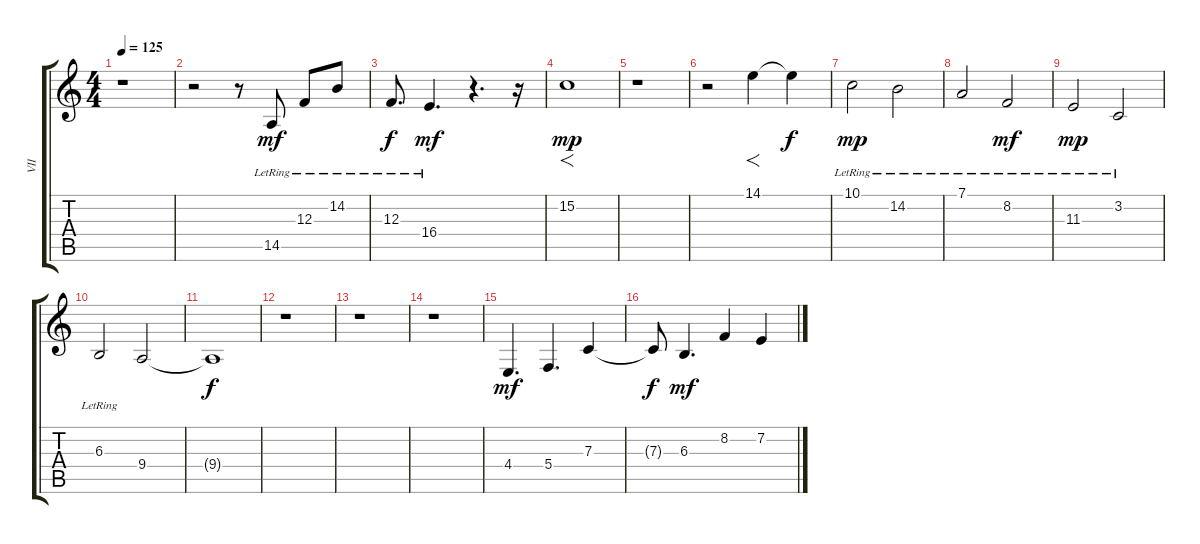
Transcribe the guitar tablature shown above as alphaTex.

\track ("VII" "VII") {instrument vibraphone}
\staff {score tabs}
\tuning (D4 A3 F3 C3 G2 D2) {hide}
\ts (4 4)
\tempo 125
\clef g2
\ks c
r.1{dy p} |
r.2 r.8 14.5{lr}.8{dy mf} 12.3{lr}.8 14.2{lr}.8 |
12.3{lr}.8{d dy f} 16.4{lr}.4{d dy mf} r.4{d} r.16 |
15.2.1{f dy mp} |
r.1 |
r.2 14.1.4{f} 14.1{t}.4{dy f} |
10.1{lr}.2{dy mp} 14.2{lr}.2 |
7.1{lr}.2 8.2{lr}.2{dy mf} |
11.3{lr}.2{dy mp} 3.2{lr}.2 |
6.3{lr}.2 9.4.2 |
9.4{t}.1{dy f} |
r.1 |
r.1 |
r.1 |
4.4.4{d dy mf} 5.4.4{d} 7.3.4 |
7.3{t}.8{dy f} 6.3.4{d dy mf} 8.2.4 7.2.4
